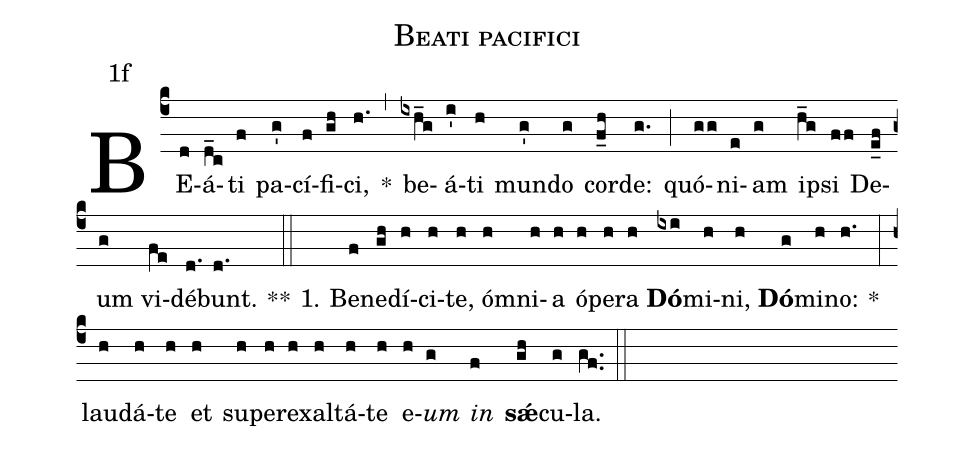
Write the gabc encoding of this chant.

name:Beati pacifici;
office-part:Antiphona;
mode:1;
annotation: 1f;
%%
(c4) BE(d)á(d_c)ti(f) pa(g')cí(f)fi(gh)ci,(h.) *(,) be(ixh_g)á(i')ti(h) mun(g')do(g) cor(f_h)de:(g.) (;) quó(gg)ni(e)am(g) i(h_g)psi(ff) De(e_f)um(g) vi(fe)dé(d.)bunt.(d.) **(::)
1. Be(f)ne(gh)dí(h)ci(h)te,(h) óm(h)ni(h)a(h) ó(h)pe(h)ra(h) <b>Dó</b>(ixi)mi(h)ni,(h) <b>Dó</b>(g)mi(h)no:(h.) *(:) lau(h)dá(h)te(h) et(h) su(h)per(h)ex(h)al(h)tá(h)te(h) e(h)<i>um</i>(g) <i>in</i>(f) <b>s<sp>'ae</sp></b>(gh)cu(g)la.(gf..) (::)
